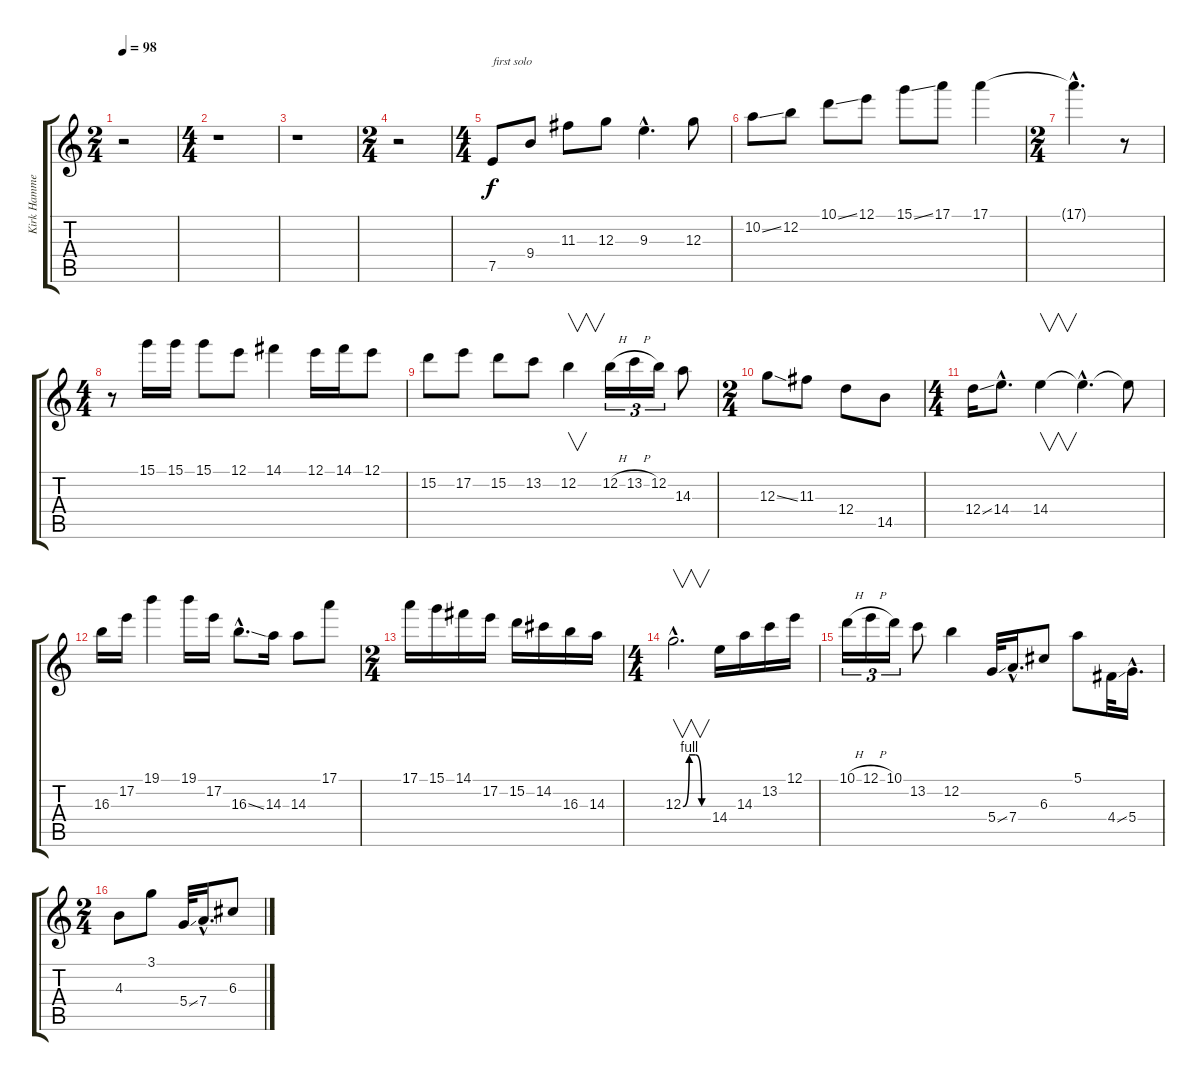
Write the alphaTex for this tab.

\track ("Kirk Hammet" "Kirk Hamme") {instrument distortionguitar}
\staff {score tabs}
\tuning (E4 B3 G3 D3 A2 E2) {hide}
\ts (2 4)
\tempo 98
\clef g2
\ks c
r.2{dy f} |
\ts (4 4)
r.1 |
r.1 |
\ts (2 4)
r.2 |
\ts (4 4)
7.5.8{txt "first solo"} 9.4.8 11.3.8 12.3.8 9.3{hac}.4{d} 12.3.8 |
10.2{ss}.8 12.2.8 10.1{ss}.8 12.1.8 15.1{ss}.8 17.1.8 17.1.4 |
\ts (2 4)
17.1{hac t}.4{d} r.8 |
\ts (4 4)
r.8 15.1.16 15.1.16 15.1.8 12.1.8 14.1.4 12.1.16 14.1.16 12.1.8 |
15.2.8 17.2.8 15.2.8 13.2.8 12.2.4{v} 12.2{h}.16{tu (3 2)} 13.2{h}.16{tu (3 2)} 12.2.16{tu (3 2)} 14.3.8 |
\ts (2 4)
12.3{ss}.8 11.3.8 12.4.8 14.5.8 |
\ts (4 4)
12.4{ss}.16 14.4{hac}.8{d} 14.4.4{v} 14.4{hac t}.4{d} 14.4{t}.8 |
16.3.16 17.2.16 19.1.4 19.1.16 17.2.16 16.3{ss hac}.8{d} 14.3.16 14.3.8 17.1.8 |
\ts (2 4)
17.1.16 15.1.16 14.1.16 17.2.16 15.2.16 14.2.16 16.3.16 14.3.16 |
\ts (4 4)
12.3{be (custom 0 0 15 4 30 4 45 0 60 0) hac}.2{v d} 14.4.16 14.3.16 13.2.16 12.1.16 |
10.1{h}.16{tu (3 2)} 12.1{h}.16{tu (3 2)} 10.1.16{tu (3 2)} 13.2.8 12.2.4 5.4{ss}.32 7.4{hac}.16{d} 6.3.8 5.1.8 4.4{ss}.32 5.4{hac}.16{d} |
\ts (2 4)
4.3.8 3.1.8 5.4{ss}.32 7.4{hac}.16{d} 6.3.8
